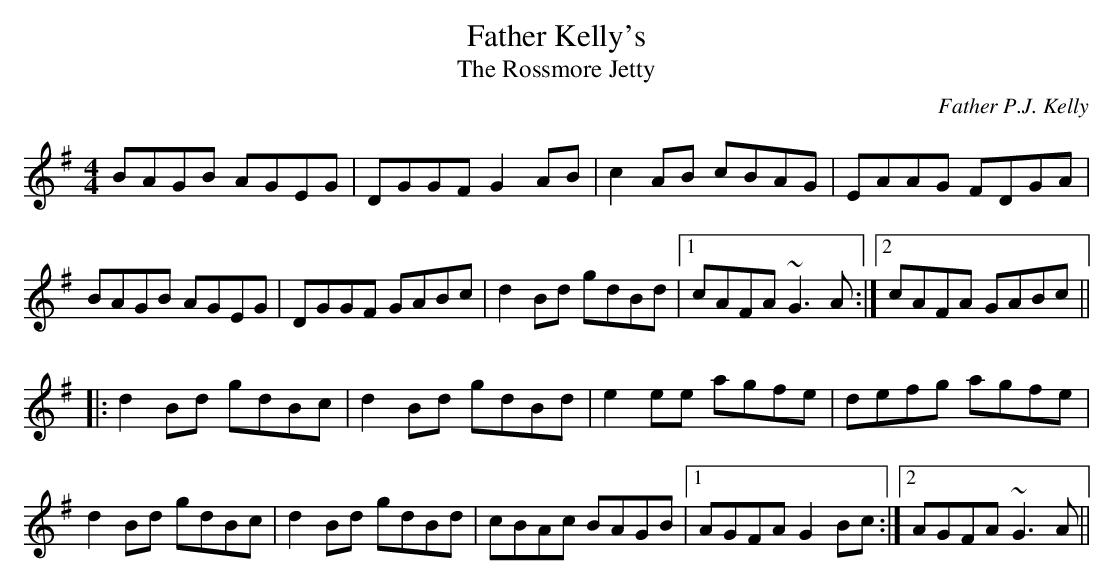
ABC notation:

X:1
T:Father Kelly's
T:Rossmore Jetty, The
C:Father P.J. Kelly
M:4/4
L:1/8
K:G
BAGB AGEG|DGGF G2AB|c2AB cBAG|EAAG FDGA|
BAGB AGEG|DGGF GABc|d2Bd gdBd|1 cAFA ~G3A:|2 cAFA GABc||
|:d2Bd gdBc|d2Bd gdBd|e2ee agfe|defg agfe|
d2Bd gdBc|d2Bd gdBd|cBAc BAGB|1 AGFA G2Bc:|2 AGFA ~G3A||
